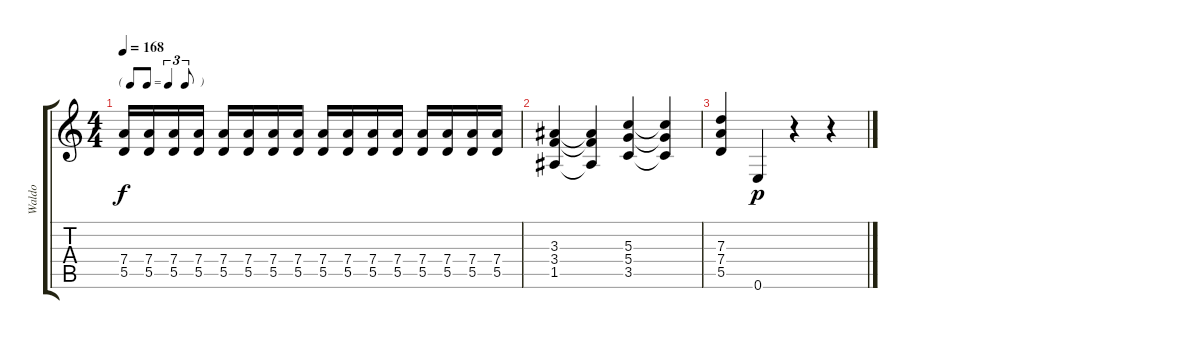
\track ("Waldo" "Waldo") {instrument distortionguitar}
\staff {score tabs}
\tuning (E4 B3 G3 D3 A2 E2) {hide}
\ts (4 4)
\tf triplet8th
\tempo 168
\clef g2
\ks c
(7.4 5.5).16{dy f} (7.4 5.5).16 (7.4 5.5).16 (7.4 5.5).16 (7.4 5.5).16 (7.4 5.5).16 (7.4 5.5).16 (7.4 5.5).16 (7.4 5.5).16 (7.4 5.5).16 (7.4 5.5).16 (7.4 5.5).16 (7.4 5.5).16 (7.4 5.5).16 (7.4 5.5).16 (7.4 5.5).16 |
(3.3 3.4 1.5).4 (3.3{t} 3.4{t} 1.5{t}).4 (5.3 5.4 3.5).4 (5.3{t} 5.4{t} 3.5{t}).4 |
(7.3 7.4 5.5).4 0.6.4{dy p} r.4 r.4
